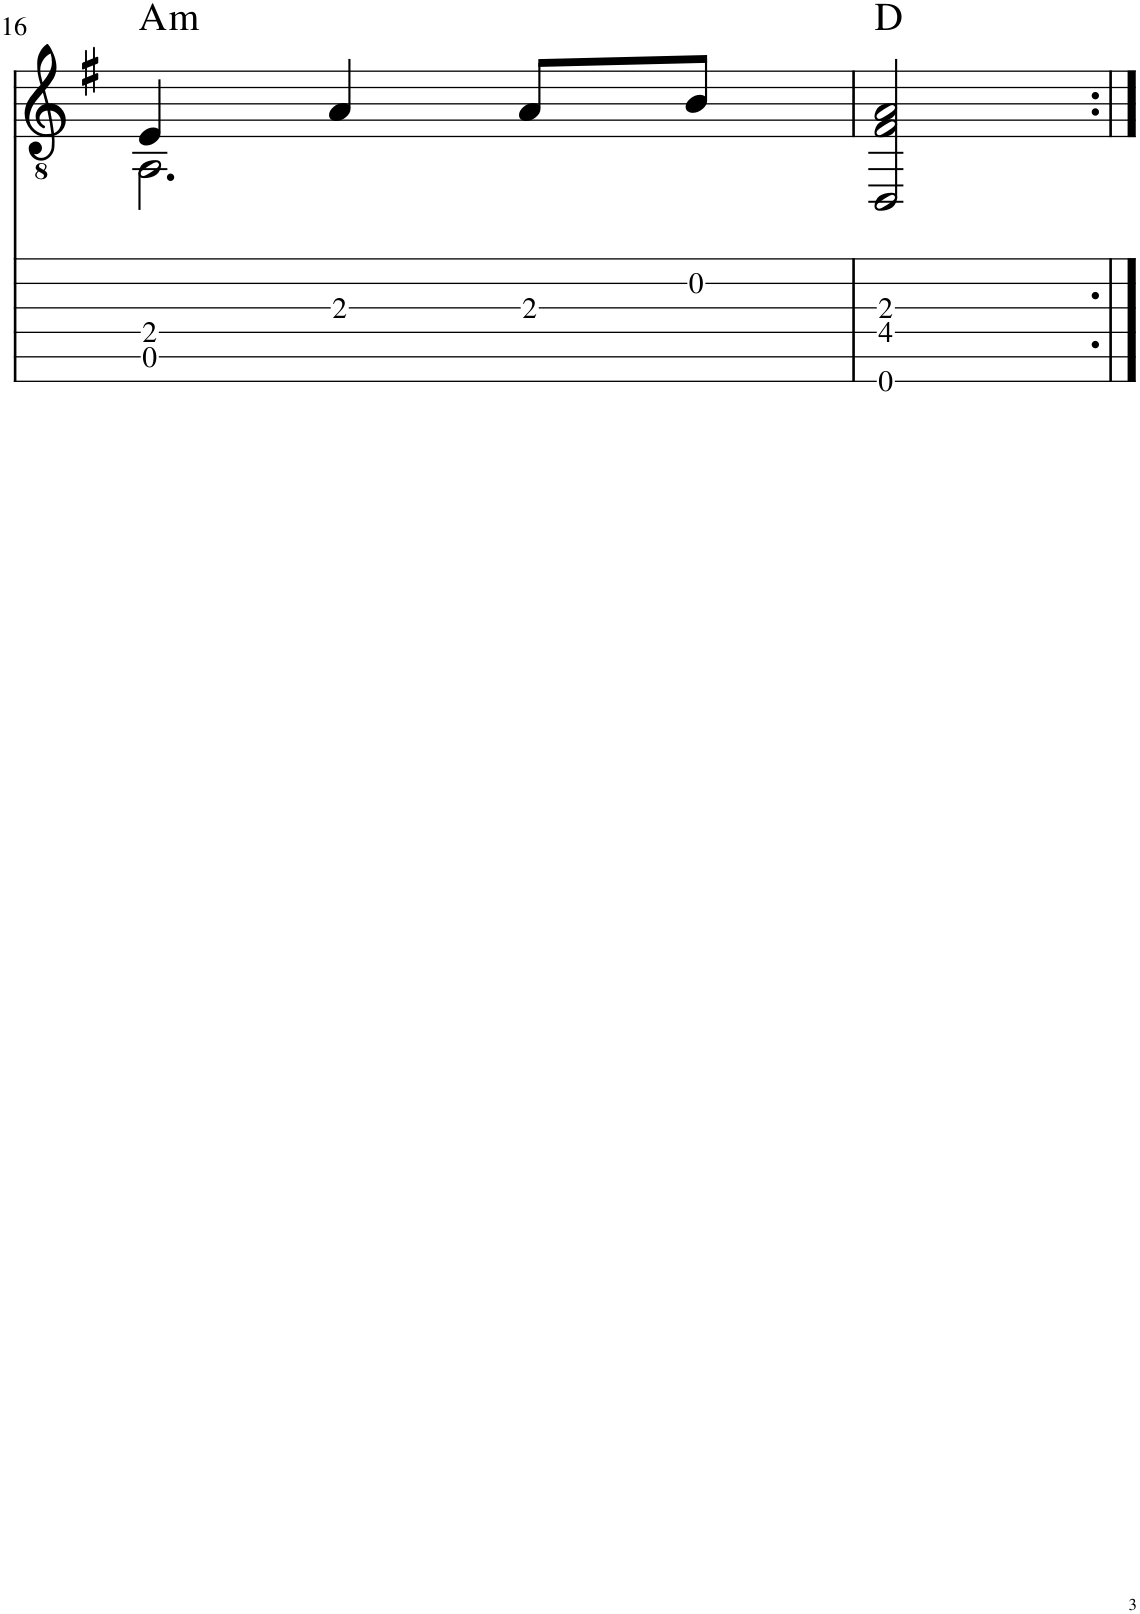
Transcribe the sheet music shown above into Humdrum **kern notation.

**kern	**kern	**harte
*part2	*part1	*part1
*staff2	*staff1	*
*I"Acoustic Guitar [Tablature]	*I"Guitar	*
*I'Ac Gtr	*	*
!!LO:PB:g=z
*	*clefGv2	*
*k[f#]	*k[f#]	*
*M3/4	*M3/4	*
=16	=16	=16
*^	*^	*
!	!	!	!	!LO:H:kt=m
4E	2.AA	4E/	2.AA\	A:min
4A	.	4A/	.	.
8AL	.	8A/L	.	.
8BJ	.	8B/J	.	.
*v	*v	*	*	*
*	*v	*v	*
=17	=17	=17
2DD 2F# 2A	2DD/ 2F#/ 2A/	D:maj
=:|!	=:|!	=:|!
*-	*-	*-
